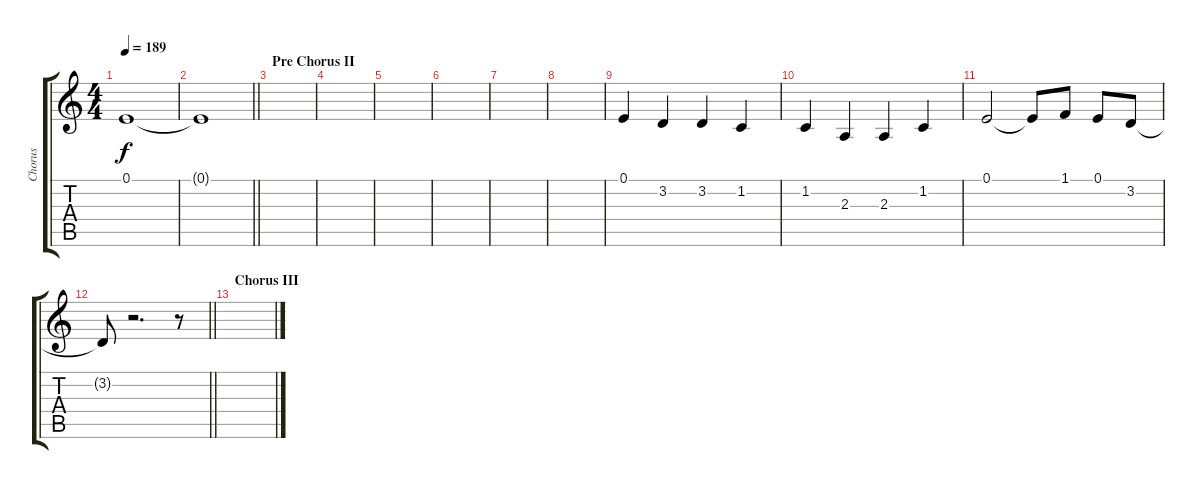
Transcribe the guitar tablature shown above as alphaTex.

\track ("Chorus" "Chorus") {instrument choiraahs}
\staff {score tabs}
\tuning (E4 B3 G3 D3 A2 E2) {hide}
\ts (4 4)
\tempo 189
\clef g2
\ks c
0.1.1{dy f} |
\barLineRight lightlight
0.1{t}.1 |
\section ("" "Pre Chorus II")
|
|
|
|
|
|
0.1.4 3.2.4 3.2.4 1.2.4 |
1.2.4 2.3.4 2.3.4 1.2.4 |
0.1.2 0.1{t}.8 1.1.8 0.1.8 3.2.8 |
\barLineRight lightlight
3.2{t}.8 r.2{d} r.8 |
\section ("" "Chorus III")
